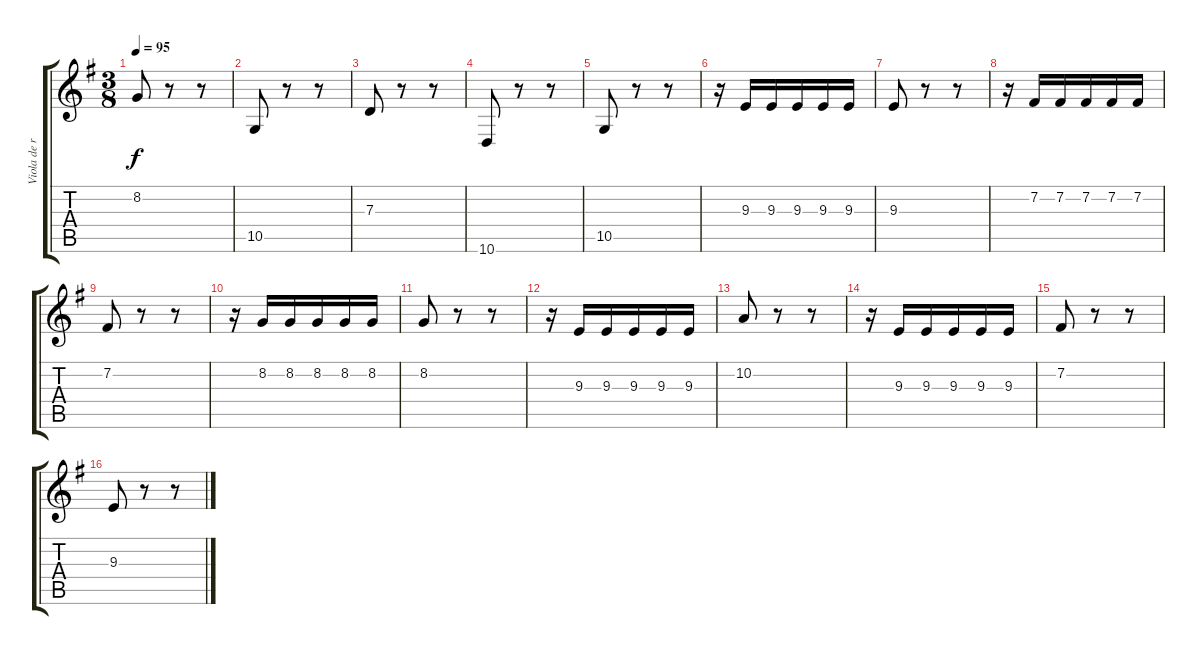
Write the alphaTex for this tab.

\track ("Viola de ripieno" "Viola de r") {instrument viola}
\staff {score tabs}
\tuning (E4 B3 G3 D3 A2 E2) {hide}
\ts (3 8)
\tempo 95
\clef g2
\ks g
8.2.8{dy f} r.8 r.8 |
10.5.8 r.8 r.8 |
7.3.8 r.8 r.8 |
10.6.8 r.8 r.8 |
10.5.8 r.8 r.8 |
r.16 9.3.16{beam merge} 9.3.16 9.3.16{beam merge} 9.3.16 9.3.16 |
9.3.8 r.8 r.8 |
r.16 7.2.16{beam merge} 7.2.16 7.2.16{beam merge} 7.2.16 7.2.16 |
7.2.8 r.8 r.8 |
r.16 8.2.16{beam merge} 8.2.16 8.2.16{beam merge} 8.2.16 8.2.16 |
8.2.8 r.8 r.8 |
r.16 9.3.16{beam merge} 9.3.16 9.3.16{beam merge} 9.3.16 9.3.16 |
10.2.8 r.8 r.8 |
r.16 9.3.16{beam merge} 9.3.16 9.3.16{beam merge} 9.3.16 9.3.16 |
7.2.8 r.8 r.8 |
9.3.8 r.8 r.8
